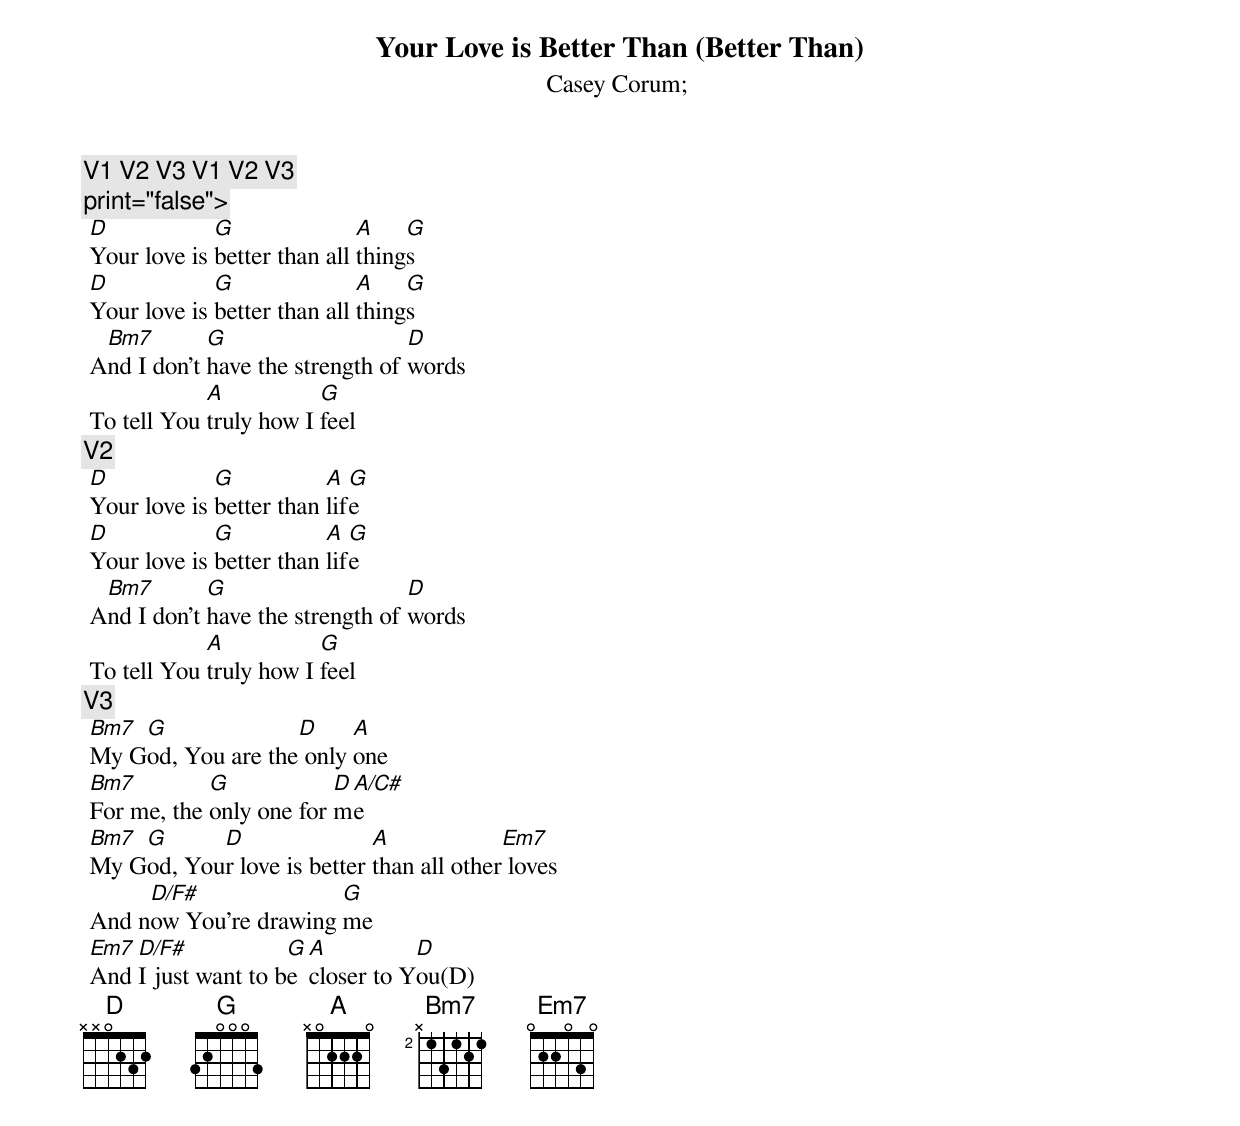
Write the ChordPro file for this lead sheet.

{title:Your Love is Better Than (Better Than)}
{subtitle:Casey Corum}
{subtitle:}
{comment:V1 V2 V3 V1 V2 V3}
{comment:}
{comment:print="false">}
 [D]Your love is [G]better than all [A]thing[G]s
 [D]Your love is [G]better than all [A]thing[G]s
 A[Bm7]nd I don't [G]have the strength of [D]words
 To tell You [A]truly how I [G]feel
{comment:V2}
 [D]Your love is [G]better than [A]lif[G]e
 [D]Your love is [G]better than [A]lif[G]e
 A[Bm7]nd I don't [G]have the strength of [D]words
 To tell You [A]truly how I [G]feel
{comment:V3}
 [Bm7]My G[G]od, You are the[D] only [A]one
 [Bm7]For me, the [G]only one for [D]m[A/C#]e
 [Bm7]My G[G]od, You[D]r love is better [A]than all other[Em7] loves
 And n[D/F#]ow You're drawing [G]me
 [Em7]And [D/F#]I just want to b[G]e [A]closer to Y[D]ou(D)
